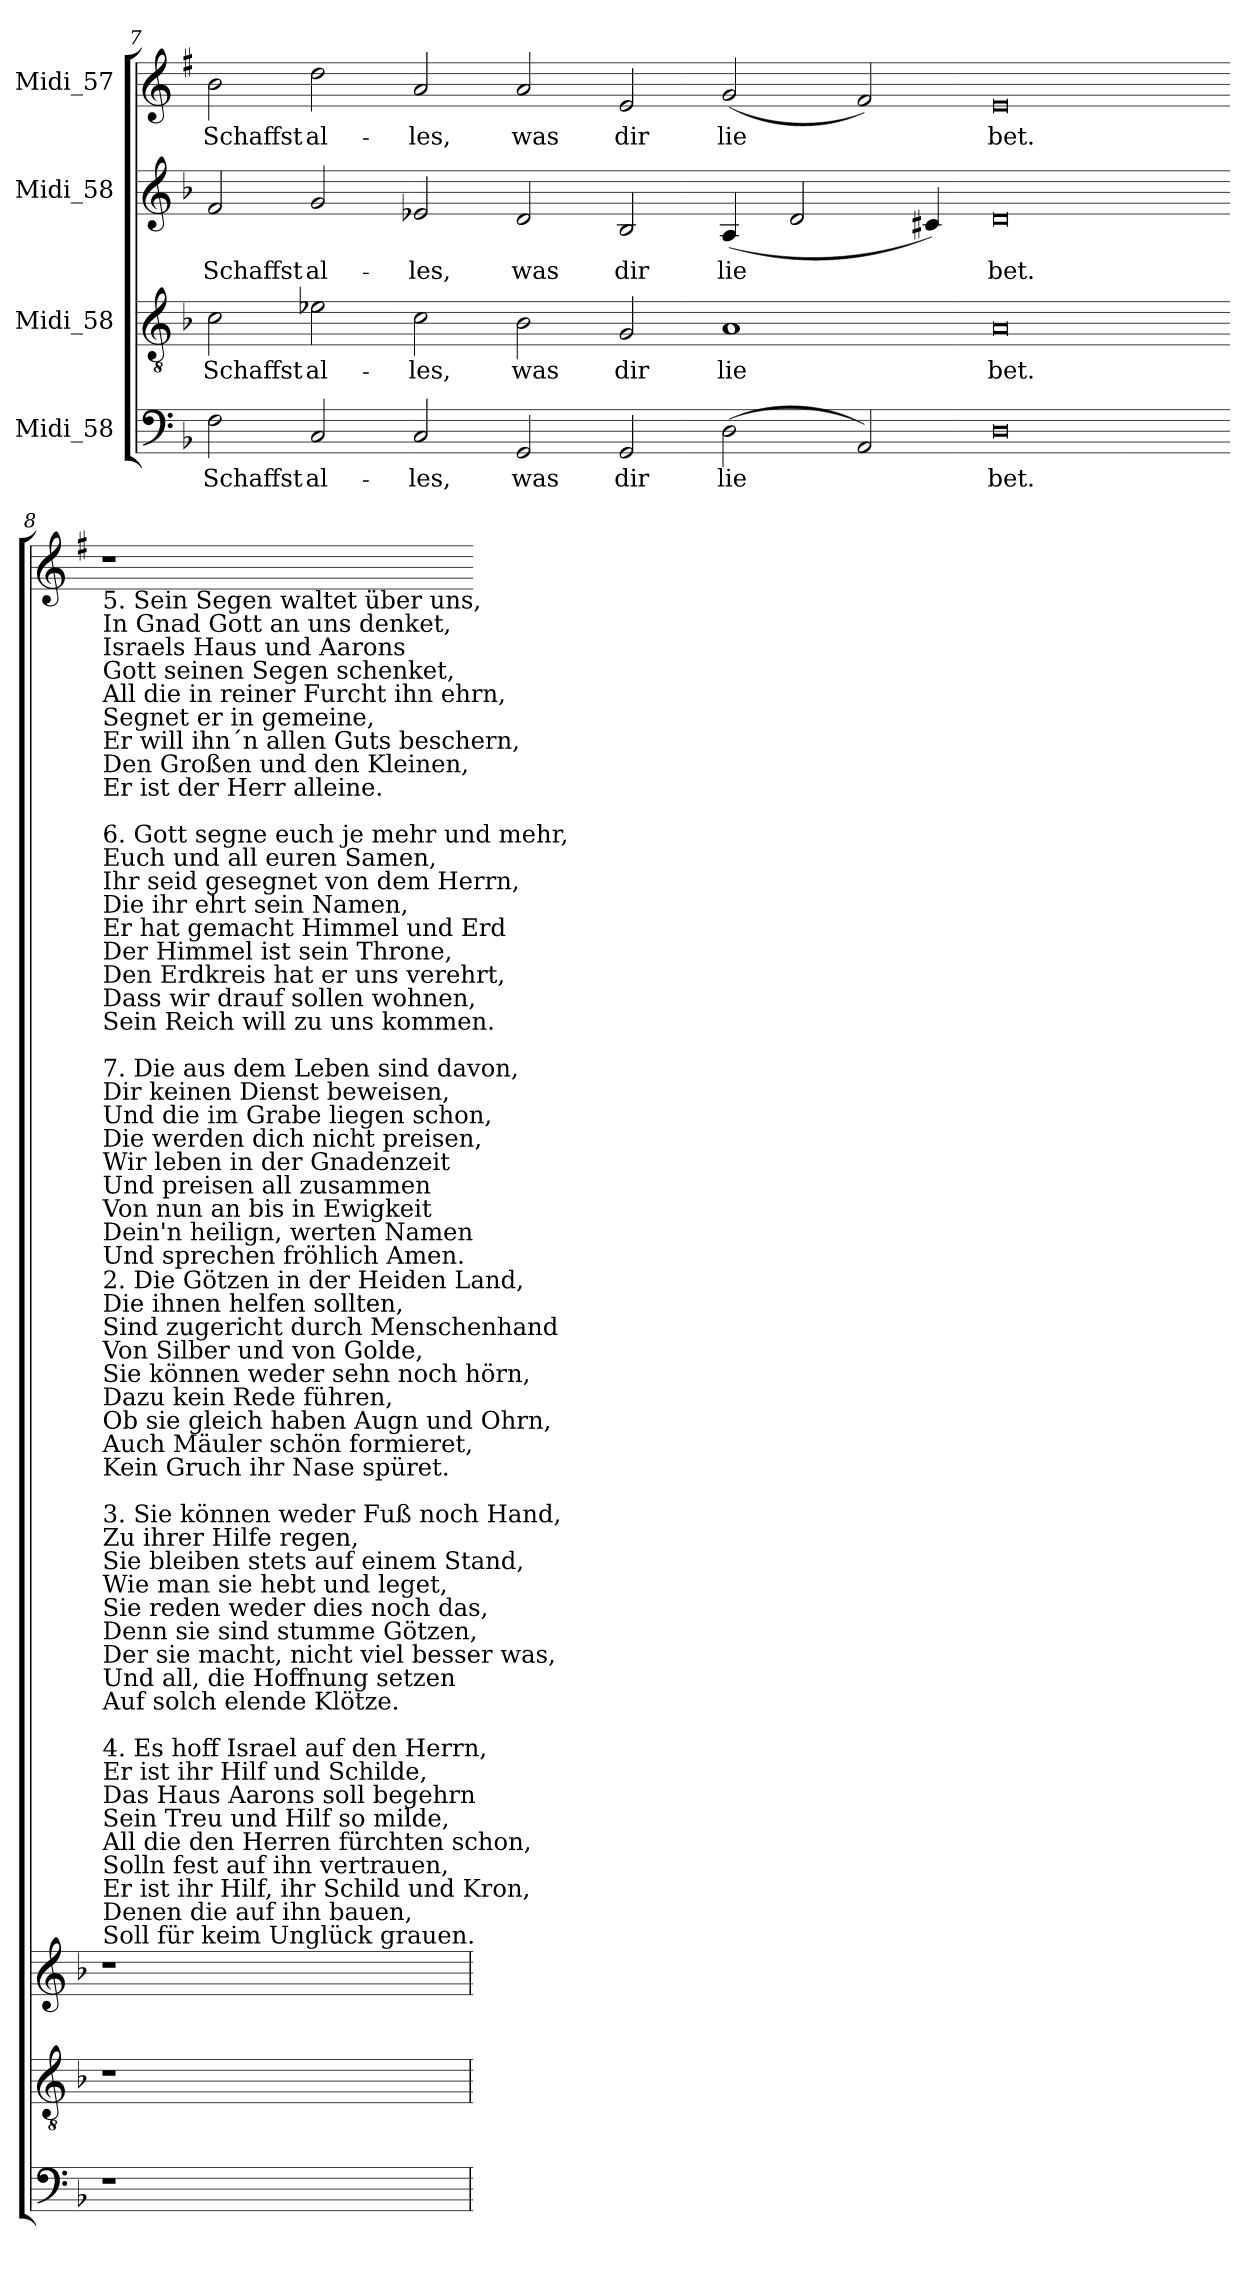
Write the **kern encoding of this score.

**kern	**text	**kern	**text	**kern	**text	**kern	**text
*part4	*part4	*part3	*part3	*part2	*part2	*part1	*part1
*staff4	*staff4	*staff3	*staff3	*staff2	*staff2	*staff1	*staff1
*I"Midi_58	*	*I"Midi_58	*	*I"Midi_58	*	*I"Midi_57	*
*clefF4	*	*clefGv2	*	*clefG2	*	*clefG2	*
*	*	*	*	*	*	*ITrd1c2	*
*k[b-]	*	*k[b-]	*	*k[b-]	*	*k[b-]	*
*F:	*	*F:	*	*F:	*	*F:	*
=7	=7	=7	=7	=7	=7	=7	=7
!	!LO:LY:b	!	!LO:LY:b	!	!LO:LY:b	!	!LO:LY:b
2F	Schaffst	2c	Schaffst	2f	Schaffst	2a	Schaffst
!	!LO:LY:b	!	!LO:LY:b	!	!LO:LY:b	!	!LO:LY:b
2C	al-	2e-X	al-	2g	al-	2cc	al-
!	!LO:LY:b	!	!LO:LY:b	!	!LO:LY:b	!	!LO:LY:b
2C	-les,	2c	-les,	2e-X	-les,	2g	-les,
!	!LO:LY:b	!	!LO:LY:b	!	!LO:LY:b	!	!LO:LY:b
2GG	was	2B-	was	2d	was	2g	was
!	!LO:LY:b	!	!LO:LY:b	!	!LO:LY:b	!	!LO:LY:b
2GG	dir	2G	dir	2B-	dir	2d	dir
!	!LO:LY:b	!	!LO:LY:b	!	!LO:LY:b	!	!LO:LY:b
(>2D	lie	1A	lie	(<4A	lie	(<2f	lie
.	.	.	.	2d	.	.	.
2AA)	.	.	.	.	.	2e)	.
.	.	.	.	4c#X)	.	.	.
!	!LO:LY:b	!	!LO:LY:b	!	!LO:LY:b	!	!LO:LY:b
0D	bet.	0A	bet.	0d	bet.	0d	bet.
!!LO:LB:g=z
=8-	=8-	=8-	=8-	=8-	=8-	=8-	=8-
!	!	!	!	!	!	!LO:TX:b:t=5. Sein Segen waltet über uns,\nIn Gnad Gott an uns denket,\nIsraels Haus und Aarons\nGott seinen Segen schenket,\nAll die in reiner Furcht ihn ehrn,\nSegnet er in gemeine,\nEr will ihn´n allen Guts beschern,\nDen Großen und den Kleinen,\nEr ist der Herr alleine.\n\n6. Gott segne euch je mehr und mehr,\nEuch und all euren Samen,\nIhr seid gesegnet von dem Herrn,\nDie ihr ehrt sein Namen,\nEr hat gemacht Himmel und Erd\nDer Himmel ist sein Throne,\nDen Erdkreis hat er uns verehrt,\nDass wir drauf sollen wohnen,\nSein Reich will zu uns kommen.\n\n7. Die aus dem Leben sind davon,\nDir keinen Dienst beweisen,\nUnd die im Grabe liegen schon,\nDie werden dich nicht preisen,\nWir leben in der Gnadenzeit\nUnd preisen all zusammen\nVon nun an bis in Ewigkeit\nDein'n heilign, werten Namen\nUnd sprechen fröhlich Amen.	!
!	!	!	!	!	!	!LO:TX:b:t=2. Die Götzen in der Heiden Land,\nDie ihnen helfen sollten,\nSind zugericht durch Menschenhand\nVon Silber und von Golde,\nSie können weder sehn noch hörn,\nDazu kein Rede führen,\nOb sie gleich haben Augn und Ohrn,\nAuch Mäuler schön formieret,\nKein Gruch ihr Nase spüret.\n\n3. Sie können weder Fuß noch Hand,\nZu ihrer Hilfe regen,\nSie bleiben stets auf einem Stand,\nWie man sie hebt und leget,\nSie reden weder dies noch das,\nDenn sie sind stumme Götzen,\nDer sie macht, nicht viel besser was,\nUnd all, die Hoffnung setzen\nAuf solch elende Klötze.\n\n4. Es hoff Israel auf den Herrn,\nEr ist ihr Hilf und Schilde,\nDas Haus Aarons soll begehrn\nSein Treu und Hilf so milde,\nAll die den Herren fürchten schon,\nSolln fest auf ihn vertrauen,\nEr ist ihr Hilf, ihr Schild und Kron,\nDenen die auf ihn bauen,\nSoll für keim Unglück grauen.	!
1r	.	1r	.	1r	.	1r	.
=	=-	=	=-	=	=-	=-	=-
*-	*-	*-	*-	*-	*-	*-	*-
